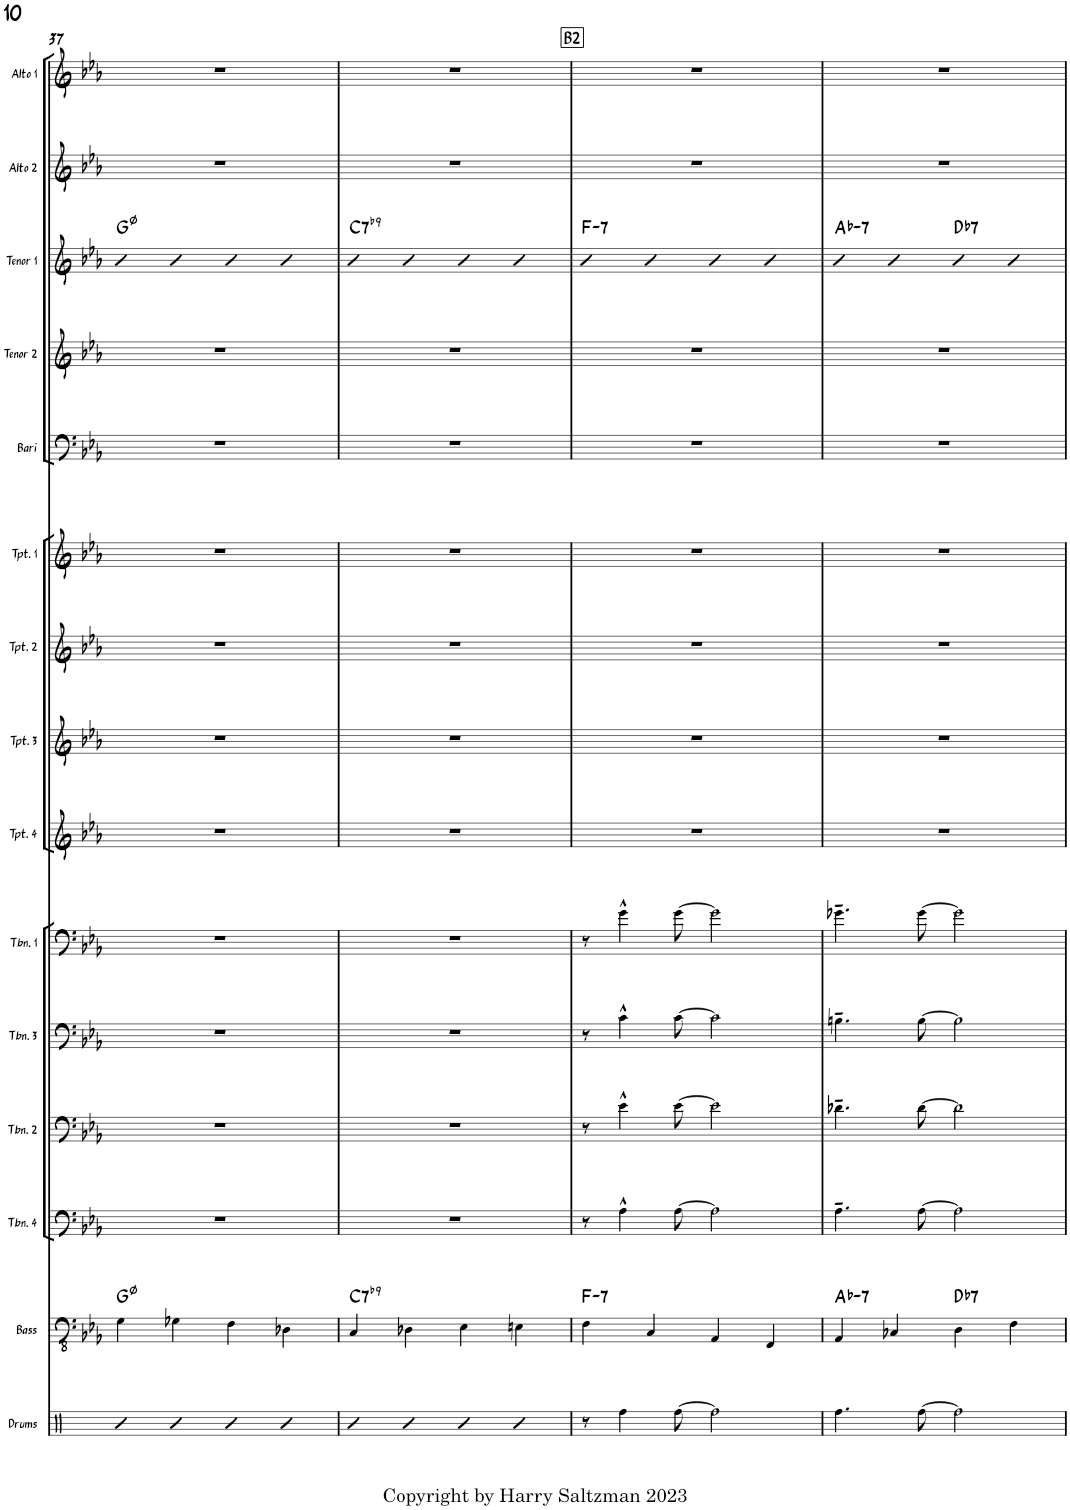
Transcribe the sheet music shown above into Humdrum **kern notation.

**kern	**kern	**harte	**kern	**kern	**harte	**kern	**harte	**kern	**kern	**kern	**kern	**kern	**kern	**kern	**kern	**kern	**kern	**kern	**harte	**kern	**kern
*part17	*part16	*part16	*part15	*part15	*part15	*part14	*part14	*part13	*part12	*part11	*part10	*part9	*part8	*part7	*part6	*part5	*part4	*part3	*part3	*part2	*part1
*staff18	*staff17	*	*staff16	*staff15	*	*staff14	*	*staff13	*staff12	*staff11	*staff10	*staff9	*staff8	*staff7	*staff6	*staff5	*staff4	*staff3	*	*staff2	*staff1
*I"Drums	*I"Bass	*	*I"Piano	*	*	*I"Guitar / Keys	*	*I"Trombone 4	*I"Trombone 2	*I"Trombone 3	*I"Trombone 1	*I"Trumpet 4	*I"Trumpet 3	*I"Trumpet 2	*I"Trumpet 1	*I"Bari Sax	*I"Tenor Sax 2	*I"Tenor Sax 1	*	*I"Alto Sax 2	*I"Alto Sax 1
*I'Drums	*I'Bass	*	*I'Pno.	*	*	*I'Git / key	*	*I'Tbn. 4	*I'Tbn. 2	*I'Tbn. 3	*I'Tbn. 1	*I'Tpt. 4	*I'Tpt. 3	*I'Tpt. 2	*I'Tpt. 1	*I'Bari	*I'Tenor 2	*I'Tenor 1	*	*I'Alto 2	*I'Alto 1
!!LO:PB:g=z
*clefX	*clefFv4	*	*clefF4	*clefG2	*	*clefGv2	*	*clefF4	*clefF4	*clefF4	*clefF4	*clefG2	*clefG2	*clefG2	*clefG2	*clefF4	*clefG2	*clefG2	*	*clefG2	*clefG2
*	*	*	*	*	*	*	*	*	*	*	*	*Trd1c2	*Trd1c2	*Trd1c2	*Trd1c2	*Trd12c21	*Trd8c14	*Trd8c14	*	*Trd5c9	*Trd5c9
*k[]	*k[b-e-a-]	*	*k[b-e-a-]	*k[b-e-a-]	*	*k[b-e-a-]	*	*k[b-e-a-]	*k[b-e-a-]	*k[b-e-a-]	*k[b-e-a-]	*k[b-e-a-]	*k[b-e-a-]	*k[b-e-a-]	*k[b-e-a-]	*k[b-e-a-]	*k[b-e-a-]	*k[b-e-a-]	*	*k[b-e-a-]	*k[b-e-a-]
*M4/4	*M4/4	*	*M4/4	*M4/4	*	*M4/4	*	*M4/4	*M4/4	*M4/4	*M4/4	*M4/4	*M4/4	*M4/4	*M4/4	*M4/4	*M4/4	*M4/4	*	*M4/4	*M4/4
=37	=37	=37	=37	=37	=37	=37	=37	=37	=37	=37	=37	=37	=37	=37	=37	=37	=37	=37	=37	=37	=37
4R	4GG\	G:hdim7	4Dn	4b-	G:hdim7	4Dn	G:hdim7	1r	1r	1r	1r	1r	1r	1r	1r	1r	1r	4Dn	G:hdim7	1r	1r
4R	4GG-X\	.	4D	4b-	.	4D	.	.	.	.	.	.	.	.	.	.	.	4D	.	.	.
4R	4FF\	.	4D	4b-	.	4D	.	.	.	.	.	.	.	.	.	.	.	4D	.	.	.
4R	4DD-X\	.	4D	4b-	.	4D	.	.	.	.	.	.	.	.	.	.	.	4D	.	.	.
=38	=38	=38	=38	=38	=38	=38	=38	=38	=38	=38	=38	=38	=38	=38	=38	=38	=38	=38	=38	=38	=38
!	!	!LO:H:kt=7	!	!	!LO:H:kt=7	!	!LO:H:kt=7	!	!	!	!	!	!	!	!	!	!	!	!LO:H:kt=7	!	!
4R	4CC/	C:7(b9)	4Dn	4b-	C:7(b9)	4Dn	C:7(b9)	1r	1r	1r	1r	1r	1r	1r	1r	1r	1r	4Dn	C:7(b9)	1r	1r
4R	4DD-X\	.	4D	4b-	.	4D	.	.	.	.	.	.	.	.	.	.	.	4D	.	.	.
4R	4EE-\	.	4D	4b-	.	4D	.	.	.	.	.	.	.	.	.	.	.	4D	.	.	.
4R	4EEn\	.	4D	4b-	.	4D	.	.	.	.	.	.	.	.	.	.	.	4D	.	.	.
!!LO:REH:place=s1:a:B:rj:fs=14:t=B2
=39	=39	=39	=39	=39	=39	=39	=39	=39	=39	=39	=39	=39	=39	=39	=39	=39	=39	=39	=39	=39	=39
!	!	!LO:H:kt=7	!	!	!LO:H:kt=7	!	!LO:H:kt=7	!	!	!	!	!	!	!	!	!	!	!	!LO:H:kt=7	!	!
8r	4FF\	F:min7	4D	4b-	F:min7	4D	F:min7	8r	8r	8r	8r	1r	1r	1r	1r	1r	1r	4D	F:min7	1r	1r
4Rff\	.	.	.	.	.	.	.	4A-^^\	4e-^^\	4c^^\	4g^^\	.	.	.	.	.	.	.	.	.	.
.	4CC/	.	4D	4b-	.	4D	.	.	.	.	.	.	.	.	.	.	.	4D	.	.	.
[8Rff\	.	.	.	.	.	.	.	[8A-\	[8e-\	[8c\	[8g\	.	.	.	.	.	.	.	.	.	.
2Rff\]	4AAA-/	.	4D	4b-	.	4D	.	2A-\]	2e-\]	2c\]	2g\]	.	.	.	.	.	.	4D	.	.	.
.	4FFF/	.	4D	4b-	.	4D	.	.	.	.	.	.	.	.	.	.	.	4D	.	.	.
=40	=40	=40	=40	=40	=40	=40	=40	=40	=40	=40	=40	=40	=40	=40	=40	=40	=40	=40	=40	=40	=40
!	!	!LO:H:kt=7	!	!	!LO:H:kt=7	!	!LO:H:kt=7	!	!	!	!	!	!	!	!	!	!	!	!LO:H:kt=7	!	!
4.Rff\	4AAA-/	Ab:min7	4D	4b-	Ab:min7	4D	Ab:min7	4.A-~\	4.d-X~\	4.Bn~\	4.g-X~\	1r	1r	1r	1r	1r	1r	4D	Ab:min7	1r	1r
.	4CC-X/	.	4D	4b-	.	4D	.	.	.	.	.	.	.	.	.	.	.	4D	.	.	.
[8Rff\	.	.	.	.	.	.	.	[8A-\	[8d-\	[8B\	[8g-\	.	.	.	.	.	.	.	.	.	.
!	!	!LO:H:kt=7	!	!	!LO:H:kt=7	!	!LO:H:kt=7	!	!	!	!	!	!	!	!	!	!	!	!LO:H:kt=7	!	!
2Rff\]	4DD\	Db:7	4Dn	4b-	Db:7	4Dn	Db:7	2A-\]	2d-\]	2B\]	2g-\]	.	.	.	.	.	.	4Dn	Db:7	.	.
.	4FF\	.	4D	4b-	.	4D	.	.	.	.	.	.	.	.	.	.	.	4D	.	.	.
=	=	=	=	=	=	=	=	=	=	=	=	=	=	=	=	=	=	=	=	=	=
*-	*-	*-	*-	*-	*-	*-	*-	*-	*-	*-	*-	*-	*-	*-	*-	*-	*-	*-	*-	*-	*-
